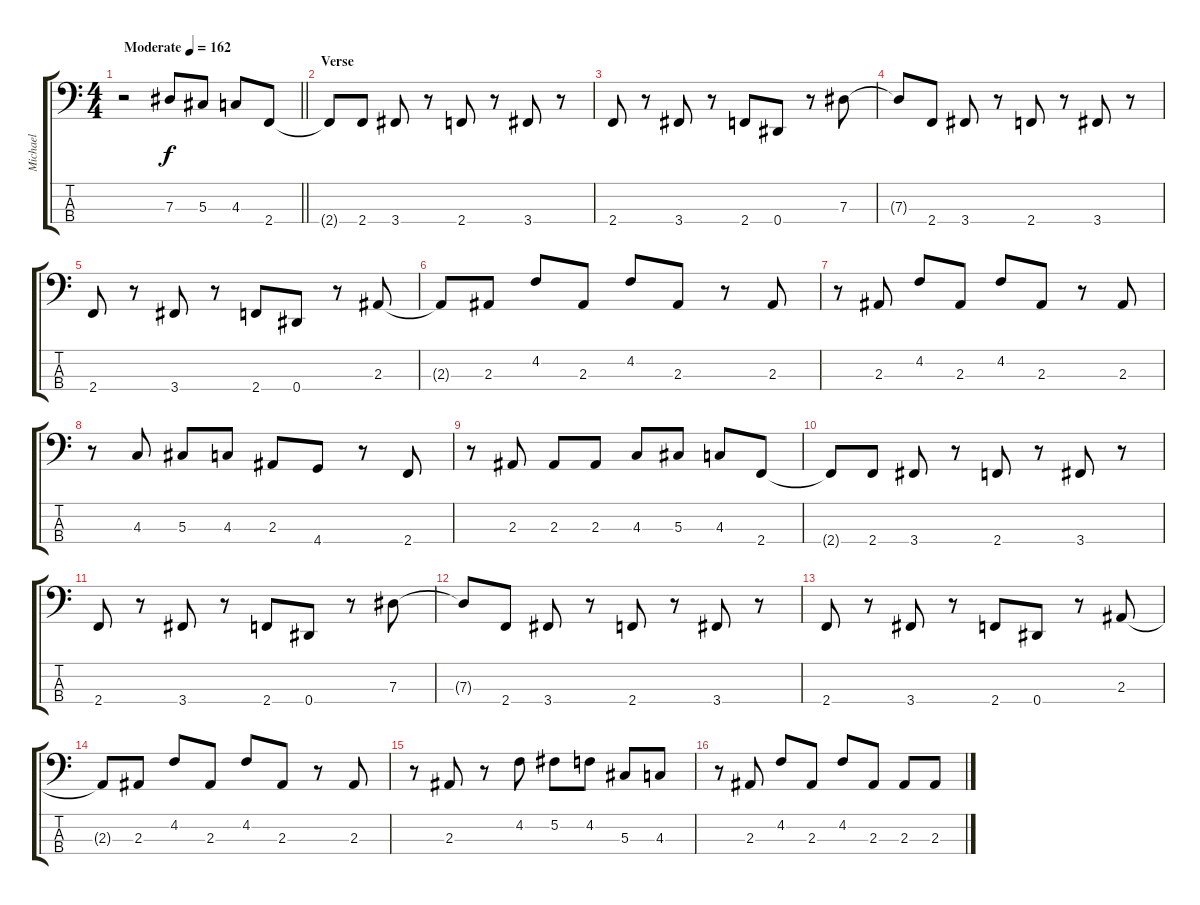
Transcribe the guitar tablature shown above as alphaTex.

\track ("Michael" "Michael") {instrument electricbassfinger}
\staff {score tabs}
\tuning (Gb2 Db2 Ab1 Eb1) {hide}
\ts (4 4)
\tempo (162 "Moderate")
\clef f4
\barLineRight lightlight
\ks c
r.2{dy f instrument electricbassfinger} 7.3.8 5.3.8 4.3.8 2.4.8 |
\section ("" "Verse")
2.4{t}.8 2.4.8 3.4.8 r.8 2.4.8 r.8 3.4.8 r.8 |
2.4.8 r.8 3.4.8 r.8 2.4.8 0.4.8 r.8 7.3.8 |
7.3{t}.8 2.4.8 3.4.8 r.8 2.4.8 r.8 3.4.8 r.8 |
2.4.8 r.8 3.4.8 r.8 2.4.8 0.4.8 r.8 2.3.8 |
2.3{t}.8 2.3.8 4.2.8 2.3.8 4.2.8 2.3.8 r.8 2.3.8 |
r.8 2.3.8 4.2.8 2.3.8 4.2.8 2.3.8 r.8 2.3.8 |
r.8 4.3.8 5.3.8 4.3.8 2.3.8 4.4.8 r.8 2.4.8 |
r.8 2.3.8 2.3.8 2.3.8 4.3.8 5.3.8 4.3.8 2.4.8 |
2.4{t}.8 2.4.8 3.4.8 r.8 2.4.8 r.8 3.4.8 r.8 |
2.4.8 r.8 3.4.8 r.8 2.4.8 0.4.8 r.8 7.3.8 |
7.3{t}.8 2.4.8 3.4.8 r.8 2.4.8 r.8 3.4.8 r.8 |
2.4.8 r.8 3.4.8 r.8 2.4.8 0.4.8 r.8 2.3.8 |
2.3{t}.8 2.3.8 4.2.8 2.3.8 4.2.8 2.3.8 r.8 2.3.8 |
r.8 2.3.8 r.8 4.2.8 5.2.8 4.2.8 5.3.8 4.3.8 |
r.8 2.3.8 4.2.8 2.3.8 4.2.8 2.3.8 2.3.8 2.3.8
